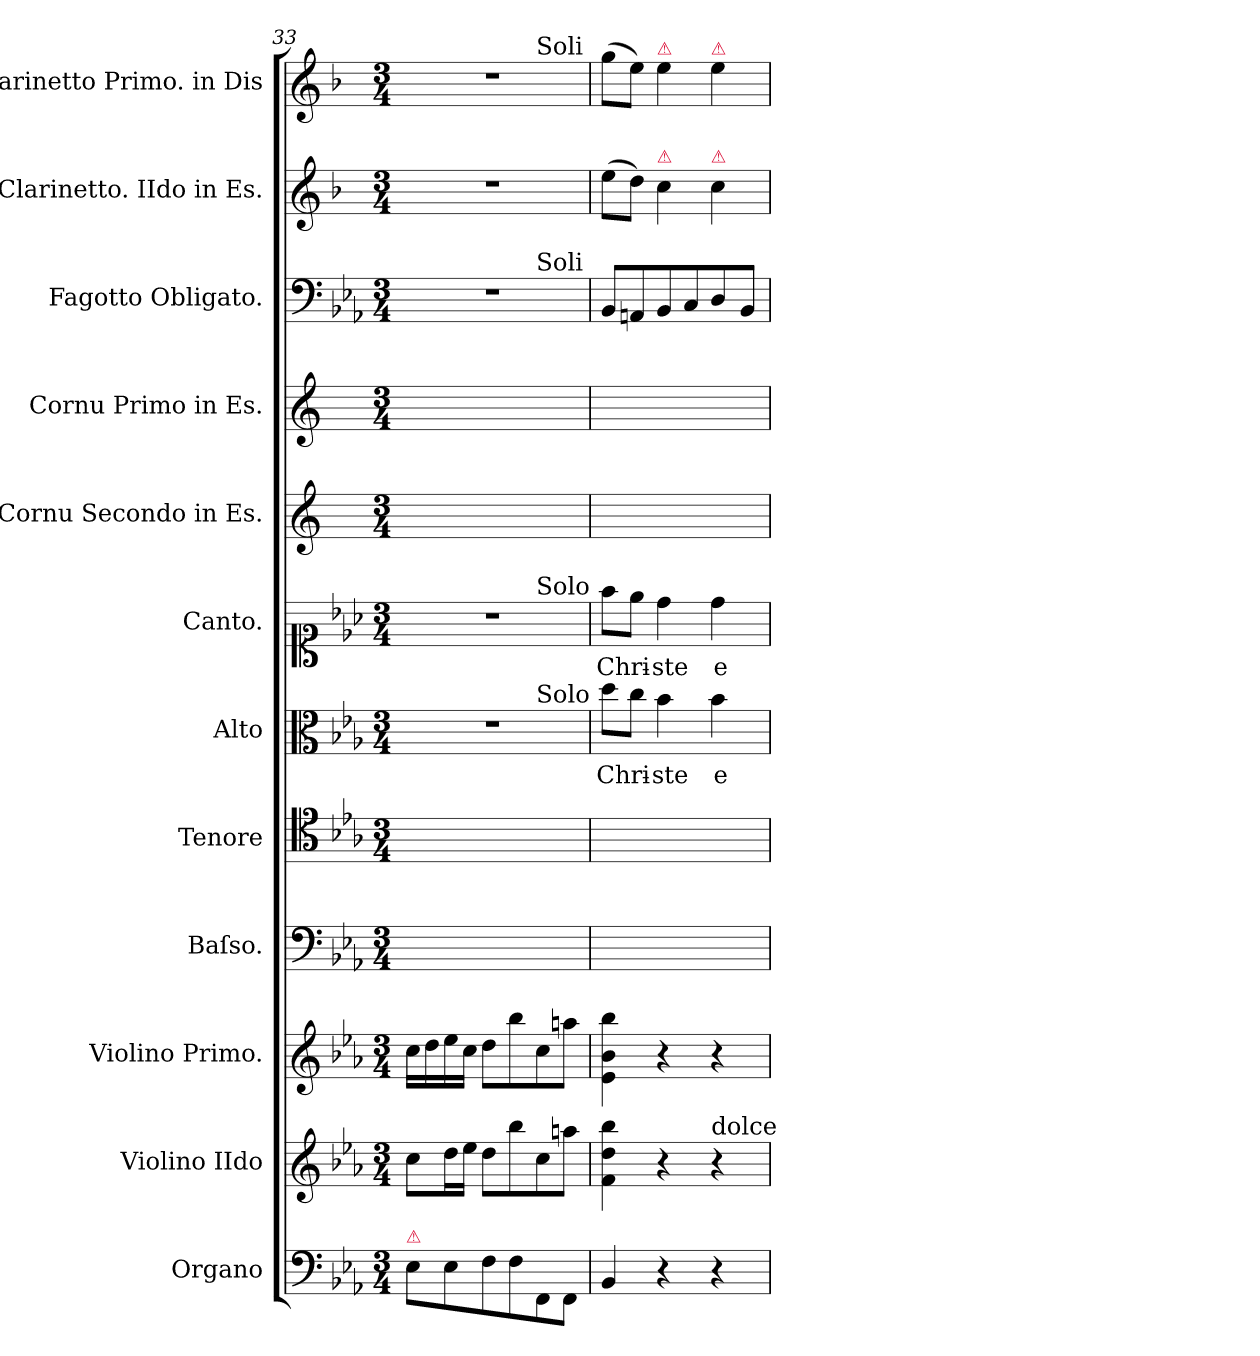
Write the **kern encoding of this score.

**kern	**kern	**kern	**dynam	**kern	**kern	**kern	**text	**kern	**text	**kern	**kern	**kern	**kern	**kern
*part12	*part11	*part10	*part10	*part9	*part8	*part7	*part7	*part6	*part6	*part5	*part4	*part3	*part2	*part1
*staff12	*staff11	*staff10	*staff10	*staff9	*staff8	*staff7	*staff7	*staff6	*staff6	*staff5	*staff4	*staff3	*staff2	*staff1
*I"Organo	*I"Violino IIdo	*I"Violino Primo.	*	*I"Baſso.	*I"Tenore	*I"Alto	*	*I"Canto.	*	*I"Cornu Secondo in Es.	*I"Cornu Primo in Es.	*I"Fagotto Obligato.	*I"Clarinetto. IIdo in Es.	*I"Clarinetto Primo. in Dis
*I'org	*I'vl II	*I'vl I	*	*I'B	*I'T	*I'A	*	*	*	*I'cor 2 in E♭	*I'cor 1 in E♭	*I'fag	*I'cl 2 in E♭	*I'cl 2 in E♭
*clefF4	*clefG2	*clefG2	*	*clefF4	*clefC4	*clefC3	*	*clefC1	*	*clefG2	*clefG2	*clefF4	*clefG2	*clefG2
*	*	*	*	*	*	*	*	*	*	*ITrd5c9	*ITrd5c9	*	*ITrd1c2	*ITrd1c2
*k[b-e-a-]	*k[b-e-a-]	*k[b-e-a-]	*	*k[b-e-a-]	*k[b-e-a-]	*k[b-e-a-]	*	*k[b-e-a-]	*	*k[b-e-a-]	*k[b-e-a-]	*k[b-e-a-]	*k[b-e-a-]	*k[b-e-a-]
*M3/4	*M3/4	*M3/4	*	*M3/4	*M3/4	*M3/4	*	*M3/4	*	*M3/4	*M3/4	*M3/4	*M3/4	*M3/4
=33	=33	=33	=33	=33	=33	=33	=33	=33	=33	=33	=33	=33	=33	=33
!LO:TX:a:color=crimson:t=⚠	!	!	!	!	!	!	!	!	!	!	!	!	!	!
*	*	*	*	*	*	*^	*	*^	*	*	*	*^	*	*^
8E-\L	8cc\L	16cc\LL	.	2.ryy	2.ryy	2.r	2ryy	.	2.r	2ryy	.	2.ryy	2.ryy	2.r	2ryy	2.r	2.r	2ryy
.	.	16dd\	.	.	.	.	.	.	.	.	.	.	.	.	.	.	.	.
8E-\	16dd\L	16ee-\	.	.	.	.	.	.	.	.	.	.	.	.	.	.	.	.
.	16ee-\JJ	16cc\JJ	.	.	.	.	.	.	.	.	.	.	.	.	.	.	.	.
8F\	8dd\L	8dd\L	.	.	.	.	.	.	.	.	.	.	.	.	.	.	.	.
8F\	8bb-\	8bb-\	.	.	.	.	.	.	.	.	.	.	.	.	.	.	.	.
!	!	!	!	!	!	!	!	!	!	!	!	!	!	!	!	!	!	!LO:TX:a:t=Soli
!	!	!	!	!	!	!	!	!	!	!	!	!	!	!	!LO:TX:a:t=Soli	!	!	!
!	!	!	!	!	!	!	!	!	!	!LO:TX:a:t=Solo	!	!	!	!	!	!	!	!
!	!	!	!	!	!	!	!LO:TX:a:t=Solo	!	!	!	!	!	!	!	!	!	!	!
8FF/	8cc\	8cc\	.	.	.	.	4ryy	.	.	4ryy	.	.	.	.	4ryy	.	.	4ryy
8FF/J	8aan\J	8aan\J	.	.	.	.	.	.	.	.	.	.	.	.	.	.	.	.
*	*	*	*	*	*	*v	*v	*	*	*	*	*	*	*v	*v	*	*v	*v
*	*	*	*	*	*	*	*	*v	*v	*	*	*	*	*	*
=34	=34	=34	=34	=34	=34	=34	=34	=34	=34	=34	=34	=34	=34	=34
4BB-/	4f\ 4dd\ 4bb-\	4e-\ 4b-\ 4bb-\	.	2.ryy	2.ryy	8dd\L	Chri-	8ff\L	Chri-	2.ryy	2.ryy	8BB-/L	(8dd\L	(8ff\L
.	.	.	.	.	.	8cc\J	.	8ee-\J	.	.	.	8AAn/	8cc\J)	8dd\J)
!	!	!	!	!	!	!	!	!	!	!	!	!	!	!LO:TX:a:color=crimson:t=⚠
!	!	!	!	!	!	!	!	!	!	!	!	!	!LO:TX:a:color=crimson:t=⚠	!
4r	4r	4r	.	.	.	4b-\	-ste	4dd\	-ste	.	.	8BB-/	4b-\	4dd\
.	.	.	.	.	.	.	.	.	.	.	.	8C/	.	.
!	!	!	!	!	!	!	!	!	!	!	!	!	!	!LO:TX:a:color=crimson:t=⚠
!	!	!	!	!	!	!	!	!	!	!	!	!	!LO:TX:a:color=crimson:t=⚠	!
!	!LO:TX:a:t=dolce	!	!	!	!	!	!	!	!	!	!	!	!	!
!	!	!	!LO:DY:b	!	!	!	!	!	!	!	!	!	!	!
4r	4r	4r	piano dolce	.	.	4b-\	e-	4dd\	e-	.	.	8D/	4b-\	4dd\
.	.	.	.	.	.	.	.	.	.	.	.	8BB-/J	.	.
=	=	=	=	=	=	=	=	=	=	=	=	=	=	=
*-	*-	*-	*-	*-	*-	*-	*-	*-	*-	*-	*-	*-	*-	*-
